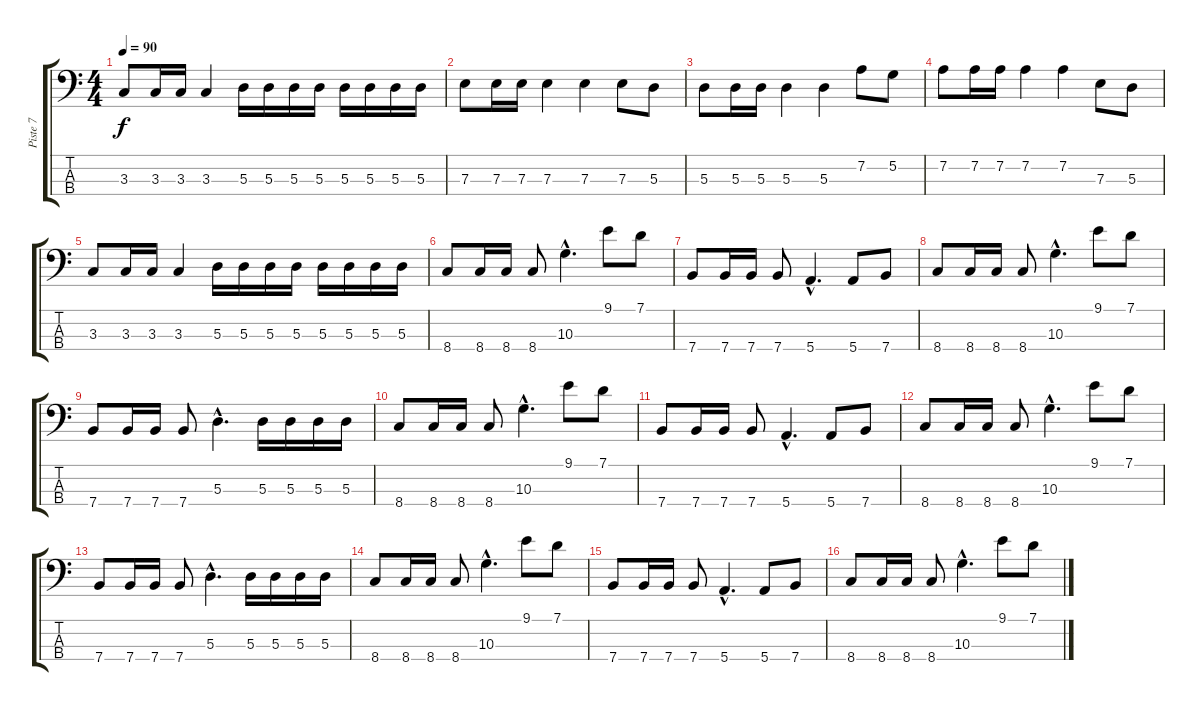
\track ("Piste 7" "Piste 7") {instrument electricbassfinger}
\staff {score tabs}
\tuning (G2 D2 A1 E1) {hide}
\ts (4 4)
\tempo 90
\clef f4
\ks c
3.3.8{dy f} 3.3.16 3.3.16 3.3.4 5.3.16 5.3.16 5.3.16 5.3.16 5.3.16 5.3.16 5.3.16 5.3.16 |
7.3.8 7.3.16 7.3.16 7.3.4 7.3.4 7.3.8 5.3.8 |
5.3.8 5.3.16 5.3.16 5.3.4 5.3.4 7.2.8 5.2.8 |
7.2.8 7.2.16 7.2.16 7.2.4 7.2.4 7.3.8 5.3.8 |
3.3.8 3.3.16 3.3.16 3.3.4 5.3.16 5.3.16 5.3.16 5.3.16 5.3.16 5.3.16 5.3.16 5.3.16 |
8.4.8 8.4.16 8.4.16 8.4.8 10.3{hac}.4{d} 9.1.8 7.1.8 |
7.4.8 7.4.16 7.4.16 7.4.8 5.4{hac}.4{d} 5.4.8 7.4.8 |
8.4.8 8.4.16 8.4.16 8.4.8 10.3{hac}.4{d} 9.1.8 7.1.8 |
7.4.8 7.4.16 7.4.16 7.4.8 5.3{hac}.4{d} 5.3.16 5.3.16 5.3.16 5.3.16 |
8.4.8 8.4.16 8.4.16 8.4.8 10.3{hac}.4{d} 9.1.8 7.1.8 |
7.4.8 7.4.16 7.4.16 7.4.8 5.4{hac}.4{d} 5.4.8 7.4.8 |
8.4.8 8.4.16 8.4.16 8.4.8 10.3{hac}.4{d} 9.1.8 7.1.8 |
7.4.8 7.4.16 7.4.16 7.4.8 5.3{hac}.4{d} 5.3.16 5.3.16 5.3.16 5.3.16 |
8.4.8 8.4.16 8.4.16 8.4.8 10.3{hac}.4{d} 9.1.8 7.1.8 |
7.4.8 7.4.16 7.4.16 7.4.8 5.4{hac}.4{d} 5.4.8 7.4.8 |
8.4.8 8.4.16 8.4.16 8.4.8 10.3{hac}.4{d} 9.1.8 7.1.8
